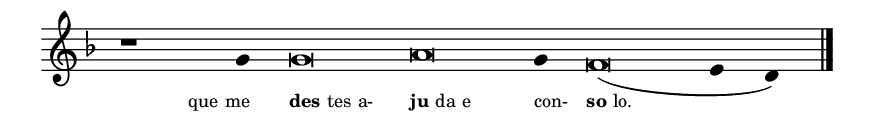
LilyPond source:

\version "2.20.0"
#(set! paper-alist (cons '("linha" . (cons (* 148 mm) (* 21 mm))) paper-alist))

\paper {
  #(set-paper-size "linha")
  ragged-right = ##f
}

\language "portugues"

%†

estrofea = {
  \chords{
    \cadenzaOn
%harmonia
%  r1 r4 do\breve la:m~ la4:m re\breve:m~ mi2
%/harmonia
  }
  \fixed do' {
    \key fa \major
    \cadenzaOn
%recitação
    r1 sol4 sol\breve la sol4 fa\breve( mi4 re) \bar "|."
%/recitação
  }
  \addlyrics {
    \teeny
    \tweak self-alignment-X #1  \markup{que me}
    \tweak self-alignment-X #-1 \markup{\bold{des}tes a-}
    \tweak self-alignment-X #-1 \markup{\bold{ju}da e}
    \tweak self-alignment-X #-1  \markup{con-}
    \tweak self-alignment-X #-1 \markup{\bold{so}lo.}
  }
}

\book {
  \paper {
      indent = 0\mm
  }
    \header {
      %piece = "A"
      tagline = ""
    }
  \score {
    \new Staff <<
      \new Voice = "melody" \estrofea
    >>
    \layout {
      %indent = 0\cm
      \context {
        \Staff
        \remove "Time_signature_engraver"
        \hide Stem
      }
    }
  }
}
